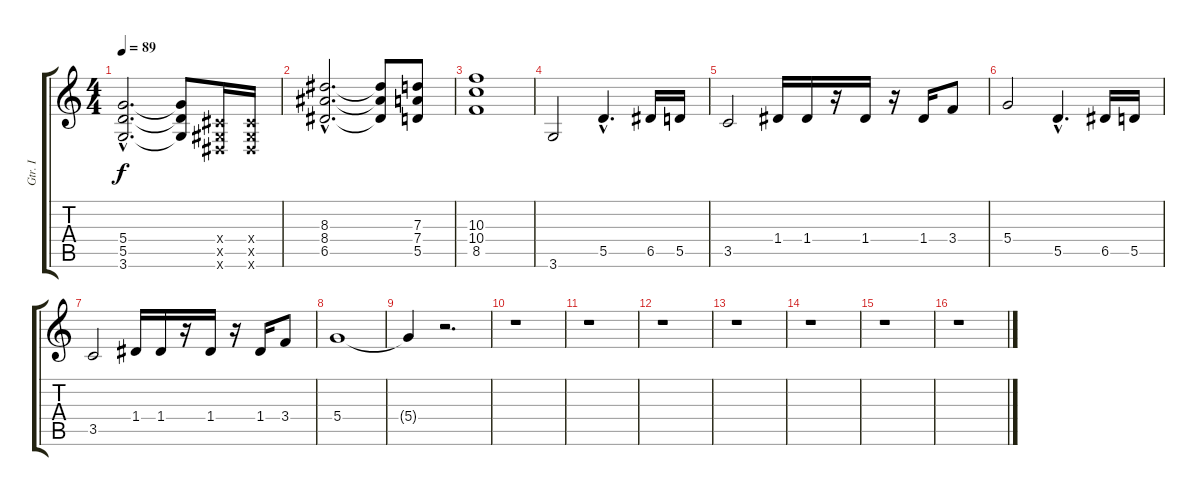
\track ("Gtr. I" "Gtr. I") {instrument overdrivenguitar}
\staff {score tabs}
\tuning (E4 B3 G3 D3 A2 E2) {hide}
\ts (4 4)
\tempo 89
\clef g2
\ks c
(5.4{hac} 5.5{hac} 3.6{hac}).2{d dy f} (5.4{t} 5.5{t} 3.6{t}).8 (-1.4{x} -1.5{x} -1.6{x}).16 (-1.4{x} -1.5{x} -1.6{x}).16 |
(8.3{hac} 8.4{hac} 6.5{hac}).2{d} (8.3{t} 8.4{t} 6.5{t}).8 (7.3 7.4 5.5).8 |
(10.3 10.4 8.5).1 |
3.6.2 5.5{hac}.4{d} 6.5.16 5.5.16 |
3.5.2 1.4.16 1.4.16 r.16 1.4.16 r.16 1.4.16 3.4.8 |
5.4.2 5.5{hac}.4{d} 6.5.16 5.5.16 |
3.5.2 1.4.16 1.4.16 r.16 1.4.16 r.16 1.4.16 3.4.8 |
5.4.1 |
5.4{t}.4 r.2{d} |
r.1 |
r.1 |
r.1 |
r.1 |
r.1 |
r.1 |
r.1
